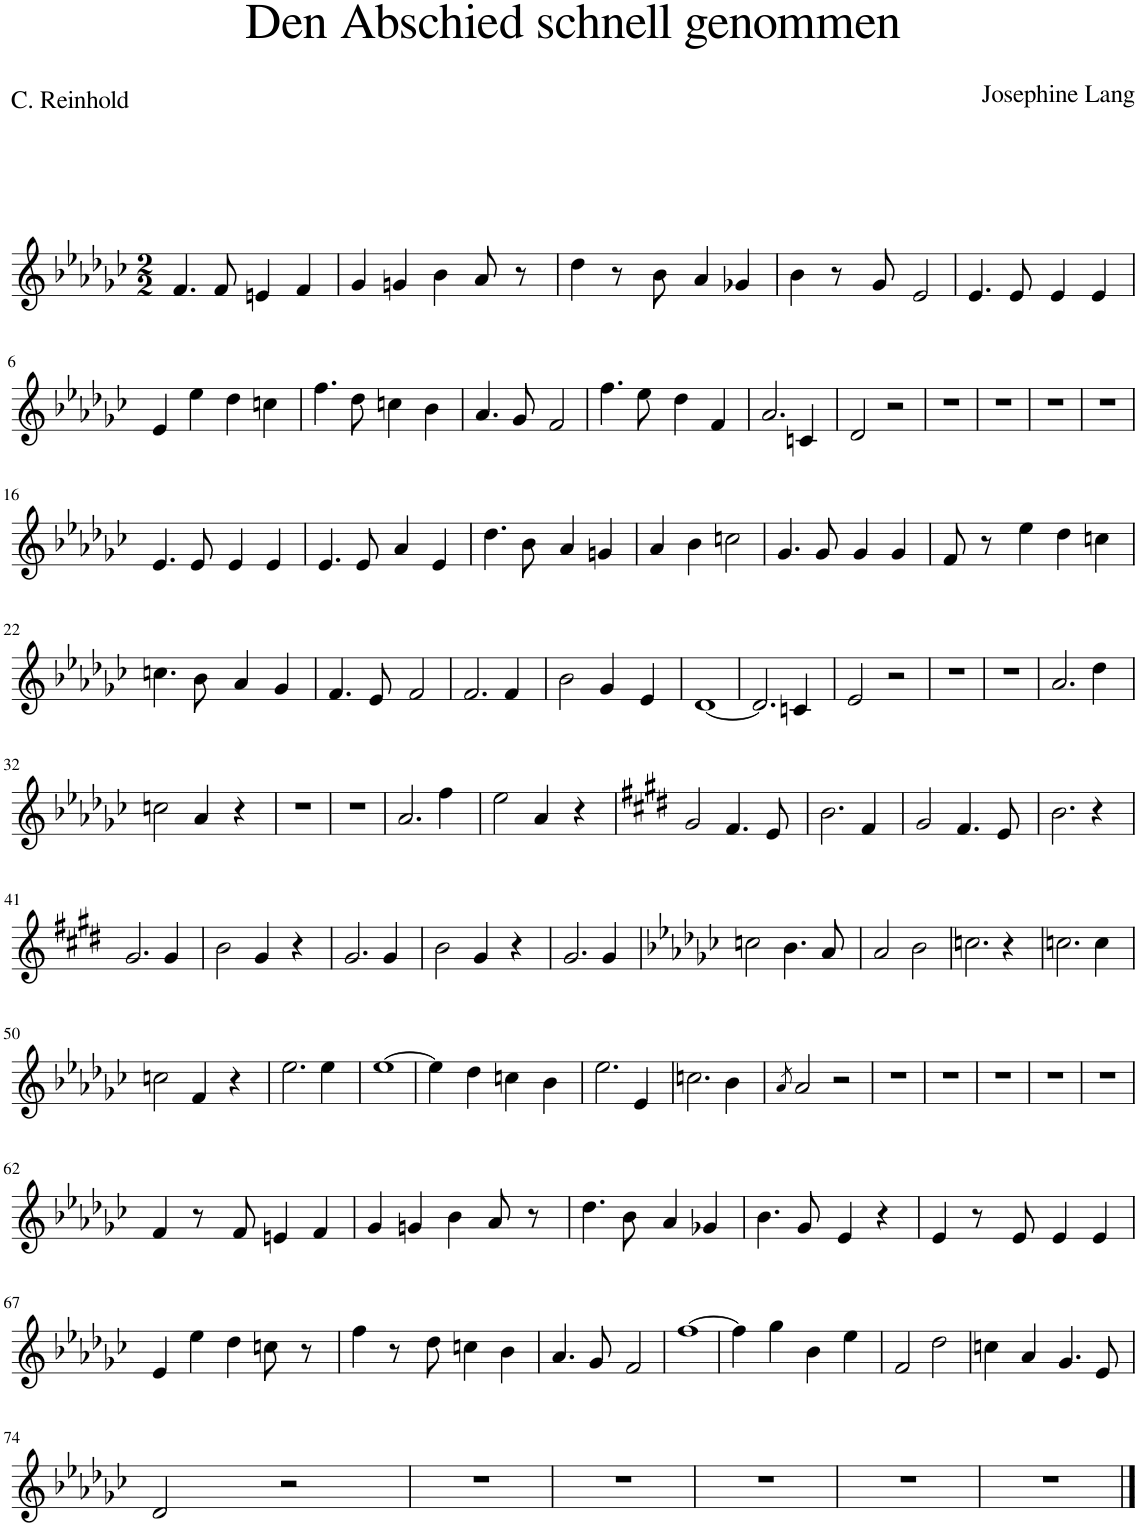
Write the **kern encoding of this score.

**kern
*part1
*staff1
*I"Piano
*I'Pno
*clefG2
*k[b-e-a-d-g-c-]
*M2/2
=1
4.f/
8f/
4en/
4f/
=2
4g-/
4gn/
4b-\
8a-/
8r
=3
4dd-\
8r
8b-\
4a-/
4g-X/
=4
4b-\
8r
8g-/
2e-/
=5
4.e-/
8e-/
4e-/
4e-/
!!LO:LB:g=z
=6
4e-/
4ee-\
4dd-\
4ccn\
=7
4.ff\
8dd-\
4ccn\
4b-\
=8
4.a-/
8g-/
2f/
=9
4.ff\
8ee-\
4dd-\
4f/
=10
2.a-/
4cn/
=11
2d-/
2r
=12
1r
=13
1r
=14
1r
=15
1r
!!LO:LB:g=z
=16
4.e-/
8e-/
4e-/
4e-/
=17
4.e-/
8e-/
4a-/
4e-/
=18
4.dd-\
8b-\
4a-/
4gn/
=19
4a-/
4b-\
2ccn\
=20
4.g-/
8g-/
4g-/
4g-/
=21
8f/
8r
4ee-\
4dd-\
4ccn\
!!LO:LB:g=z
=22
4.ccn\
8b-\
4a-/
4g-/
=23
4.f/
8e-/
2f/
=24
2.f/
4f/
=25
2b-\
4g-/
4e-/
=26
[1d-
=27
2.d-/]
4cn/
=28
2e-/
2r
=29
1r
=30
1r
=31
2.a-/
4dd-\
!!LO:LB:g=z
=32
2ccn\
4a-/
4r
=33
1r
=34
1r
=35
2.a-/
4ff\
=36
2ee-\
4a-/
4r
=37
*k[f#c#g#d#]
2g#/
4.f#/
8e/
=38
2.b\
4f#/
=39
2g#/
4.f#/
8e/
=40
2.b\
4r
!!LO:LB:g=z
=41
2.g#/
4g#/
=42
2b\
4g#/
4r
=43
2.g#/
4g#/
=44
2b\
4g#/
4r
=45
2.g#/
4g#/
=46
*k[b-e-a-d-g-c-]
2ccn\
4.b-\
8a-/
=47
2a-/
2b-\
=48
2.ccn\
4r
=49
2.ccn\
4cc\
!!LO:LB:g=z
=50
2ccn\
4f/
4r
=51
2.ee-\
4ee-\
=52
[1ee-
=53
4ee-\]
4dd-\
4ccn\
4b-\
=54
2.ee-\
4e-/
=55
2.ccn\
4b-\
=56
8qa-/
2a-/
2r
=57
1r
=58
1r
=59
1r
=60
1r
=61
1r
!!LO:LB:g=z
=62
4f/
8r
8f/
4en/
4f/
=63
4g-/
4gn/
4b-\
8a-/
8r
=64
4.dd-\
8b-\
4a-/
4g-X/
=65
4.b-\
8g-/
4e-/
4r
=66
4e-/
8r
8e-/
4e-/
4e-/
!!LO:LB:g=z
=67
4e-/
4ee-\
4dd-\
8ccn\
8r
=68
4ff\
8r
8dd-\
4ccn\
4b-\
=69
4.a-/
8g-/
2f/
=70
[1ff
=71
4ff\]
4gg-\
4b-\
4ee-\
=72
2f/
2dd-\
=73
4ccn\
4a-/
4.g-/
8e-/
!!LO:LB:g=z
=74
2d-/
2r
=75
1r
=76
1r
=77
1r
=78
1r
=79
1r
==
*-
